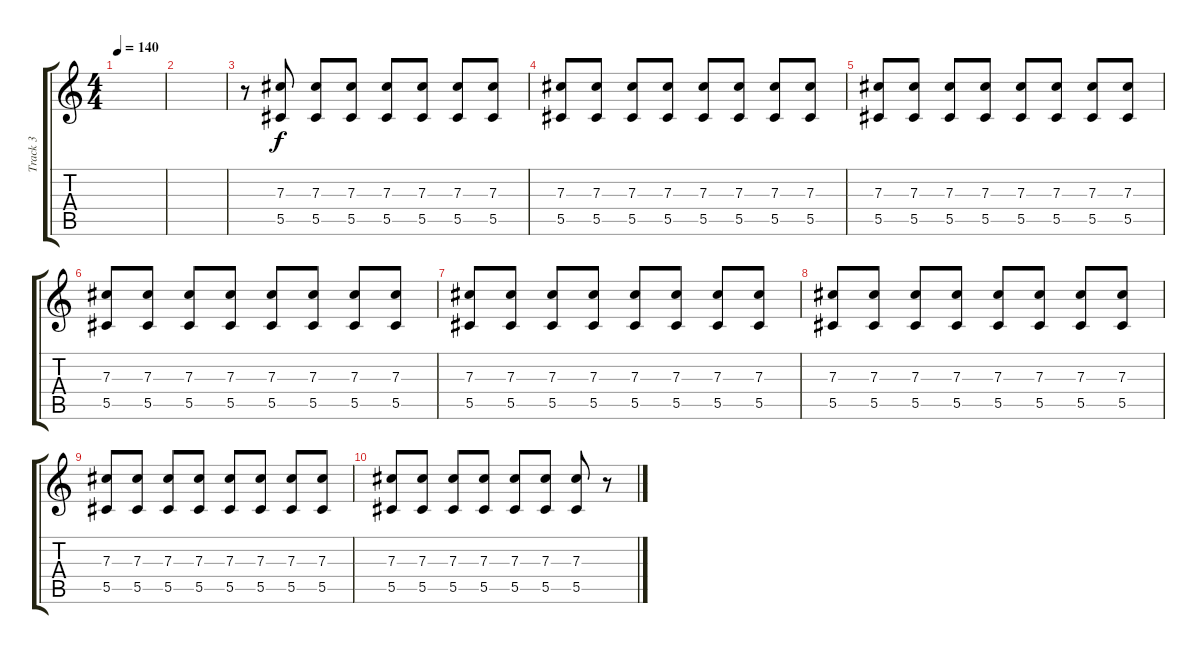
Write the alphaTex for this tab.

\track ("Track 3" "Track 3") {instrument distortionguitar}
\staff {score tabs}
\tuning (Eb4 Bb3 Gb3 Db3 Ab2 Db2) {hide}
\ts (4 4)
\tempo 140
\clef g2
\ks c
|
|
r.8 (7.3 5.5).8 (7.3 5.5).8 (7.3 5.5).8 (7.3 5.5).8 (7.3 5.5).8 (7.3 5.5).8 (7.3 5.5).8 |
(7.3 5.5).8 (7.3 5.5).8 (7.3 5.5).8 (7.3 5.5).8 (7.3 5.5).8 (7.3 5.5).8 (7.3 5.5).8 (7.3 5.5).8 |
(7.3 5.5).8 (7.3 5.5).8 (7.3 5.5).8 (7.3 5.5).8 (7.3 5.5).8 (7.3 5.5).8 (7.3 5.5).8 (7.3 5.5).8 |
(7.3 5.5).8 (7.3 5.5).8 (7.3 5.5).8 (7.3 5.5).8 (7.3 5.5).8 (7.3 5.5).8 (7.3 5.5).8 (7.3 5.5).8 |
(7.3 5.5).8 (7.3 5.5).8 (7.3 5.5).8 (7.3 5.5).8 (7.3 5.5).8 (7.3 5.5).8 (7.3 5.5).8 (7.3 5.5).8 |
(7.3 5.5).8 (7.3 5.5).8 (7.3 5.5).8 (7.3 5.5).8 (7.3 5.5).8 (7.3 5.5).8 (7.3 5.5).8 (7.3 5.5).8 |
(7.3 5.5).8 (7.3 5.5).8 (7.3 5.5).8 (7.3 5.5).8 (7.3 5.5).8 (7.3 5.5).8 (7.3 5.5).8 (7.3 5.5).8 |
(7.3 5.5).8 (7.3 5.5).8 (7.3 5.5).8 (7.3 5.5).8 (7.3 5.5).8 (7.3 5.5).8 (7.3 5.5).8 r.8
